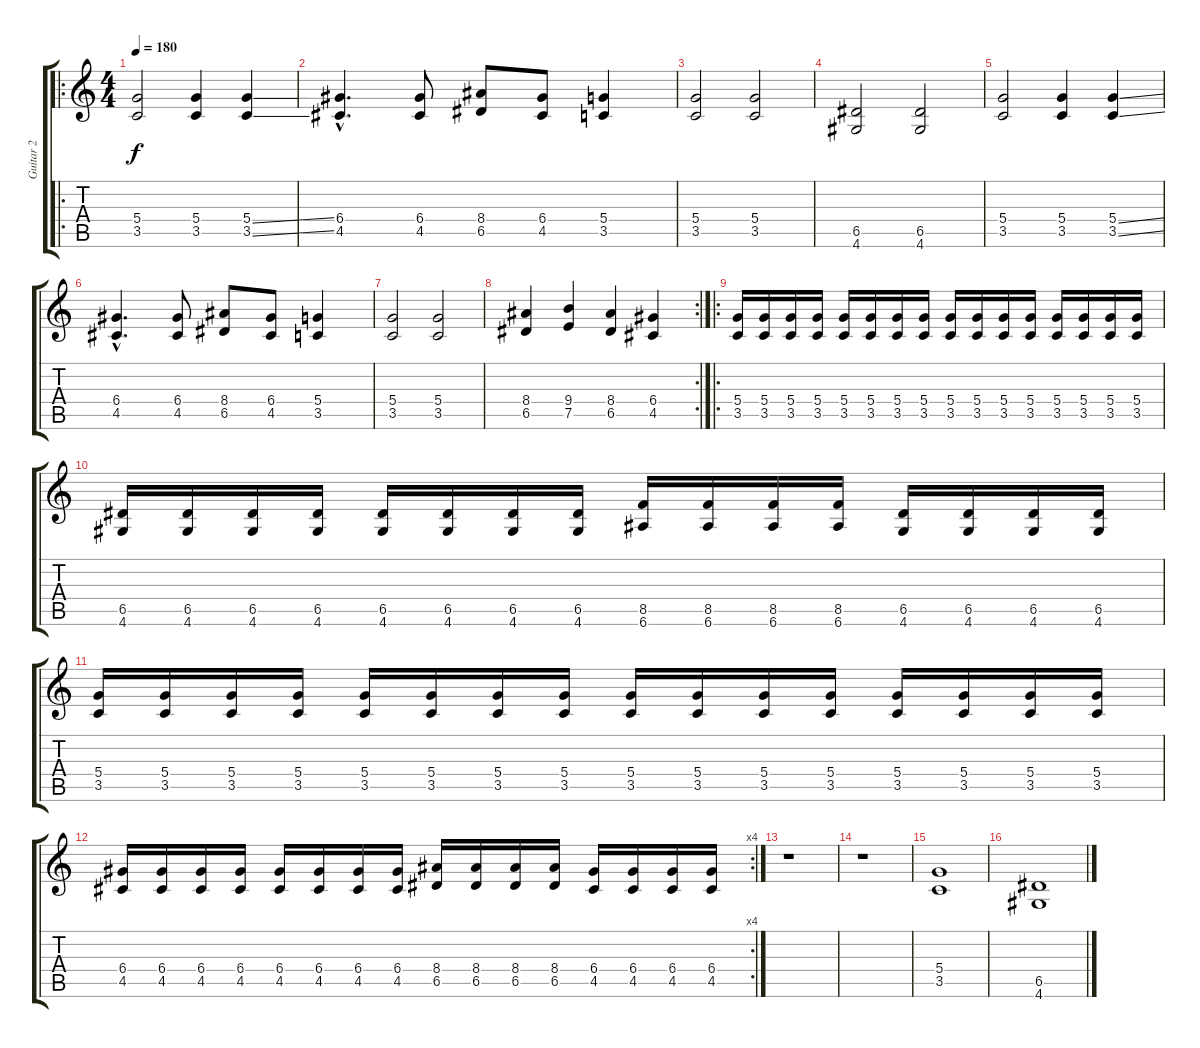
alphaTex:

\track ("Guitar 2" "Guitar 2") {instrument distortionguitar}
\staff {score tabs}
\tuning (E4 B3 G3 D3 A2 E2) {hide}
\ro
\ts (4 4)
\tempo 180
\clef g2
\ks c
(5.4 3.5).2{dy f} (5.4 3.5).4 (5.4{ss} 3.5{ss}).4 |
(6.4{hac} 4.5{hac}).4{d} (6.4 4.5).8 (8.4 6.5).8 (6.4 4.5).8 (5.4 3.5).4 |
(5.4 3.5).2 (5.4 3.5).2 |
(6.5 4.6).2 (6.5 4.6).2 |
(5.4 3.5).2 (5.4 3.5).4 (5.4{ss} 3.5{ss}).4 |
(6.4{hac} 4.5{hac}).4{d} (6.4 4.5).8 (8.4 6.5).8 (6.4 4.5).8 (5.4 3.5).4 |
(5.4 3.5).2 (5.4 3.5).2 |
\rc 2
(8.4 6.5).4 (9.4 7.5).4 (8.4 6.5).4 (6.4 4.5).4 |
\ro
(5.4 3.5).16 (5.4 3.5).16 (5.4 3.5).16 (5.4 3.5).16 (5.4 3.5).16 (5.4 3.5).16 (5.4 3.5).16 (5.4 3.5).16 (5.4 3.5).16 (5.4 3.5).16 (5.4 3.5).16 (5.4 3.5).16 (5.4 3.5).16 (5.4 3.5).16 (5.4 3.5).16 (5.4 3.5).16 |
(6.5 4.6).16 (6.5 4.6).16 (6.5 4.6).16 (6.5 4.6).16 (6.5 4.6).16 (6.5 4.6).16 (6.5 4.6).16 (6.5 4.6).16 (8.5 6.6).16 (8.5 6.6).16 (8.5 6.6).16 (8.5 6.6).16 (6.5 4.6).16 (6.5 4.6).16 (6.5 4.6).16 (6.5 4.6).16 |
(5.4 3.5).16 (5.4 3.5).16 (5.4 3.5).16 (5.4 3.5).16 (5.4 3.5).16 (5.4 3.5).16 (5.4 3.5).16 (5.4 3.5).16 (5.4 3.5).16 (5.4 3.5).16 (5.4 3.5).16 (5.4 3.5).16 (5.4 3.5).16 (5.4 3.5).16 (5.4 3.5).16 (5.4 3.5).16 |
\rc 4
(6.4 4.5).16 (6.4 4.5).16 (6.4 4.5).16 (6.4 4.5).16 (6.4 4.5).16 (6.4 4.5).16 (6.4 4.5).16 (6.4 4.5).16 (8.4 6.5).16 (8.4 6.5).16 (8.4 6.5).16 (8.4 6.5).16 (6.4 4.5).16 (6.4 4.5).16 (6.4 4.5).16 (6.4 4.5).16 |
r.1 |
r.1 |
(5.4 3.5).1 |
(6.5 4.6).1
